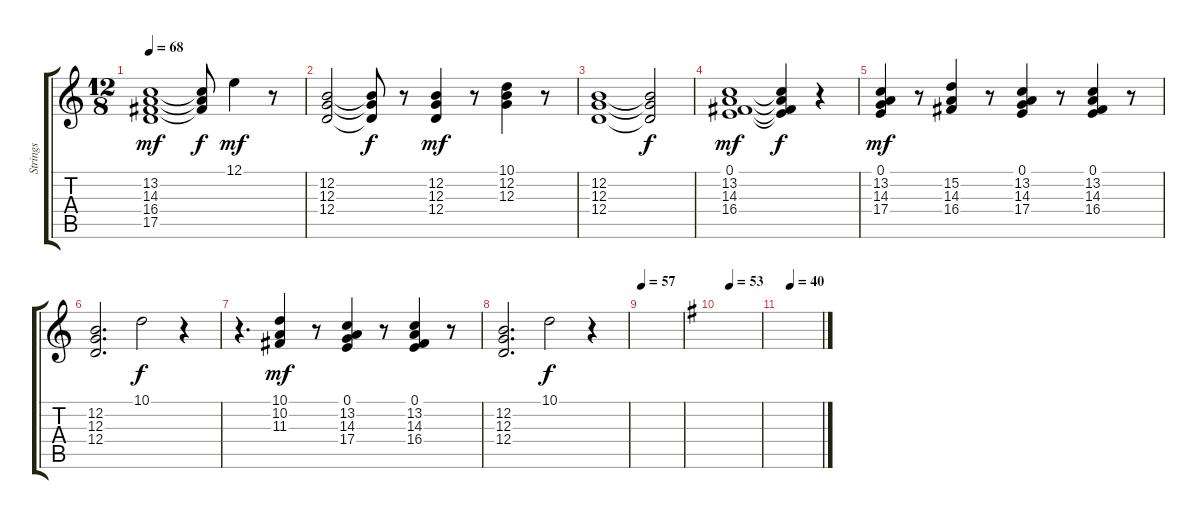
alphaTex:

\track ("Strings" "Strings") {instrument stringensemble2}
\staff {score tabs}
\tuning (E4 B3 G3 D3 A2 E2) {hide}
\ts (12 8)
\tempo 68
\clef g2
\ks c
(13.2 14.3 16.4 17.5).1{dy mf} (13.2{t} 14.3{t} 16.4{t}).8{dy f} 12.1.4{dy mf} r.8 |
(12.2 12.3 12.4).2 (12.2{t} 12.3{t} 12.4{t}).8{dy f} r.8 (12.2 12.3 12.4).4{dy mf} r.8 (10.1 12.2 12.3).4 r.8 |
(12.2 12.3 12.4).1 (12.2{t} 12.3{t} 12.4{t}).2{dy f} |
(0.1 13.2 14.3 16.4).1{dy mf} (0.1{t} 13.2{t} 14.3{t} 16.4{t}).4{dy f} r.4 |
(0.1 13.2 14.3 17.4).4{dy mf} r.8 (15.2 14.3 16.4).4 r.8 (0.1 13.2 14.3 17.4).4 r.8 (0.1 13.2 14.3 16.4).4 r.8 |
(12.2 12.3 12.4).2{d} 10.1.2{dy f} r.4 |
r.4{d} (10.1 10.2 11.3).4{dy mf} r.8 (0.1 13.2 14.3 17.4).4 r.8 (0.1 13.2 14.3 16.4).4 r.8 |
(12.2 12.3 12.4).2{d} 10.1.2{dy f} r.4 |
\tempo 57
|
\tempo (53 0.25)
\ks g
|
\tempo (40 0.25)
